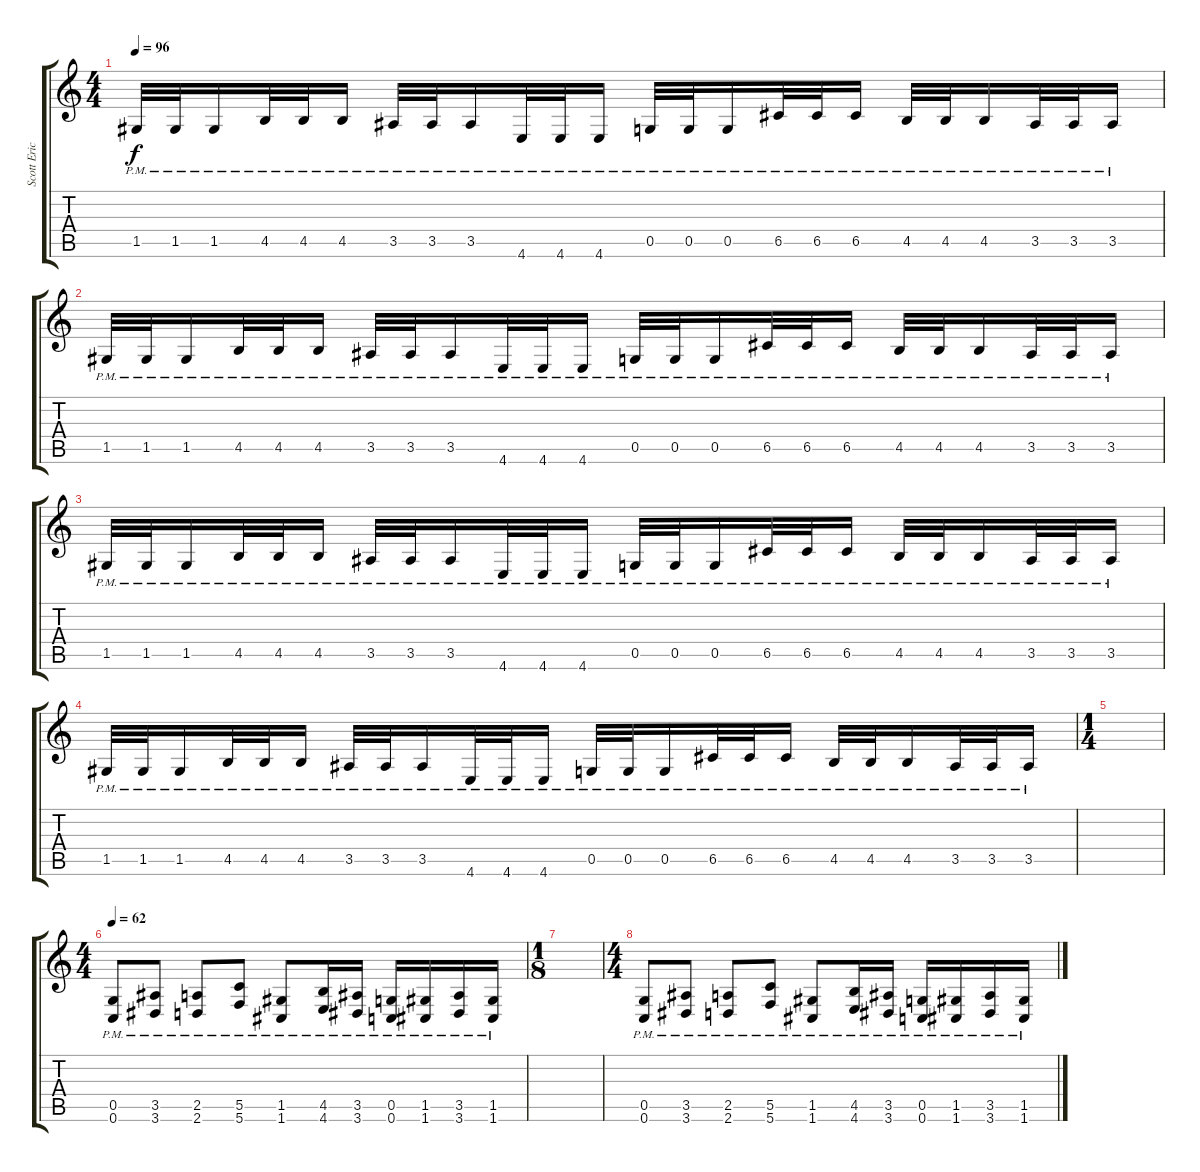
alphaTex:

\track ("Scott Erickson---Rhtym Guitar" "Scott Eric") {instrument distortionguitar}
\staff {score tabs}
\tuning (D4 A3 F3 C3 G2 C2) {hide}
\ts (4 4)
\tempo 96
\clef g2
\ks c
1.5{pm}.32{dy f instrument distortionguitar} 1.5{pm}.32 1.5{pm}.16 4.5{pm}.32 4.5{pm}.32 4.5{pm}.16 3.5{pm}.32 3.5{pm}.32 3.5{pm}.16 4.6{pm}.32 4.6{pm}.32 4.6{pm}.16 0.5{pm}.32 0.5{pm}.32 0.5{pm}.16 6.5{pm}.32 6.5{pm}.32 6.5{pm}.16 4.5{pm}.32 4.5{pm}.32 4.5{pm}.16 3.5{pm}.32 3.5{pm}.32 3.5{pm}.16 |
1.5{pm}.32 1.5{pm}.32 1.5{pm}.16 4.5{pm}.32 4.5{pm}.32 4.5{pm}.16 3.5{pm}.32 3.5{pm}.32 3.5{pm}.16 4.6{pm}.32 4.6{pm}.32 4.6{pm}.16 0.5{pm}.32 0.5{pm}.32 0.5{pm}.16 6.5{pm}.32 6.5{pm}.32 6.5{pm}.16 4.5{pm}.32 4.5{pm}.32 4.5{pm}.16 3.5{pm}.32 3.5{pm}.32 3.5{pm}.16 |
1.5{pm}.32 1.5{pm}.32 1.5{pm}.16 4.5{pm}.32 4.5{pm}.32 4.5{pm}.16 3.5{pm}.32 3.5{pm}.32 3.5{pm}.16 4.6{pm}.32 4.6{pm}.32 4.6{pm}.16 0.5{pm}.32 0.5{pm}.32 0.5{pm}.16 6.5{pm}.32 6.5{pm}.32 6.5{pm}.16 4.5{pm}.32 4.5{pm}.32 4.5{pm}.16 3.5{pm}.32 3.5{pm}.32 3.5{pm}.16 |
1.5{pm}.32 1.5{pm}.32 1.5{pm}.16 4.5{pm}.32 4.5{pm}.32 4.5{pm}.16 3.5{pm}.32 3.5{pm}.32 3.5{pm}.16 4.6{pm}.32 4.6{pm}.32 4.6{pm}.16 0.5{pm}.32 0.5{pm}.32 0.5{pm}.16 6.5{pm}.32 6.5{pm}.32 6.5{pm}.16 4.5{pm}.32 4.5{pm}.32 4.5{pm}.16 3.5{pm}.32 3.5{pm}.32 3.5{pm}.16 |
\ts (1 4)
|
\ts (4 4)
\tempo 62
(0.5{pm} 0.6).8 (3.5{pm} 3.6).8 (2.5{pm} 2.6).8 (5.5{pm} 5.6).8 (1.5{pm} 1.6).8 (4.5{pm} 4.6{pm}).16 (3.5{pm} 3.6{pm}).16 (0.5{pm} 0.6{pm}).16 (1.5{pm} 1.6{pm}).16 (3.5{pm} 3.6{pm}).16 (1.5{pm} 1.6{pm}).16 |
\ts (1 8)
|
\ts (4 4)
(0.5{pm} 0.6).8 (3.5{pm} 3.6).8 (2.5{pm} 2.6).8 (5.5{pm} 5.6).8 (1.5{pm} 1.6).8 (4.5{pm} 4.6{pm}).16 (3.5{pm} 3.6{pm}).16 (0.5{pm} 0.6{pm}).16 (1.5{pm} 1.6{pm}).16 (3.5{pm} 3.6{pm}).16 (1.5{pm} 1.6{pm}).16
